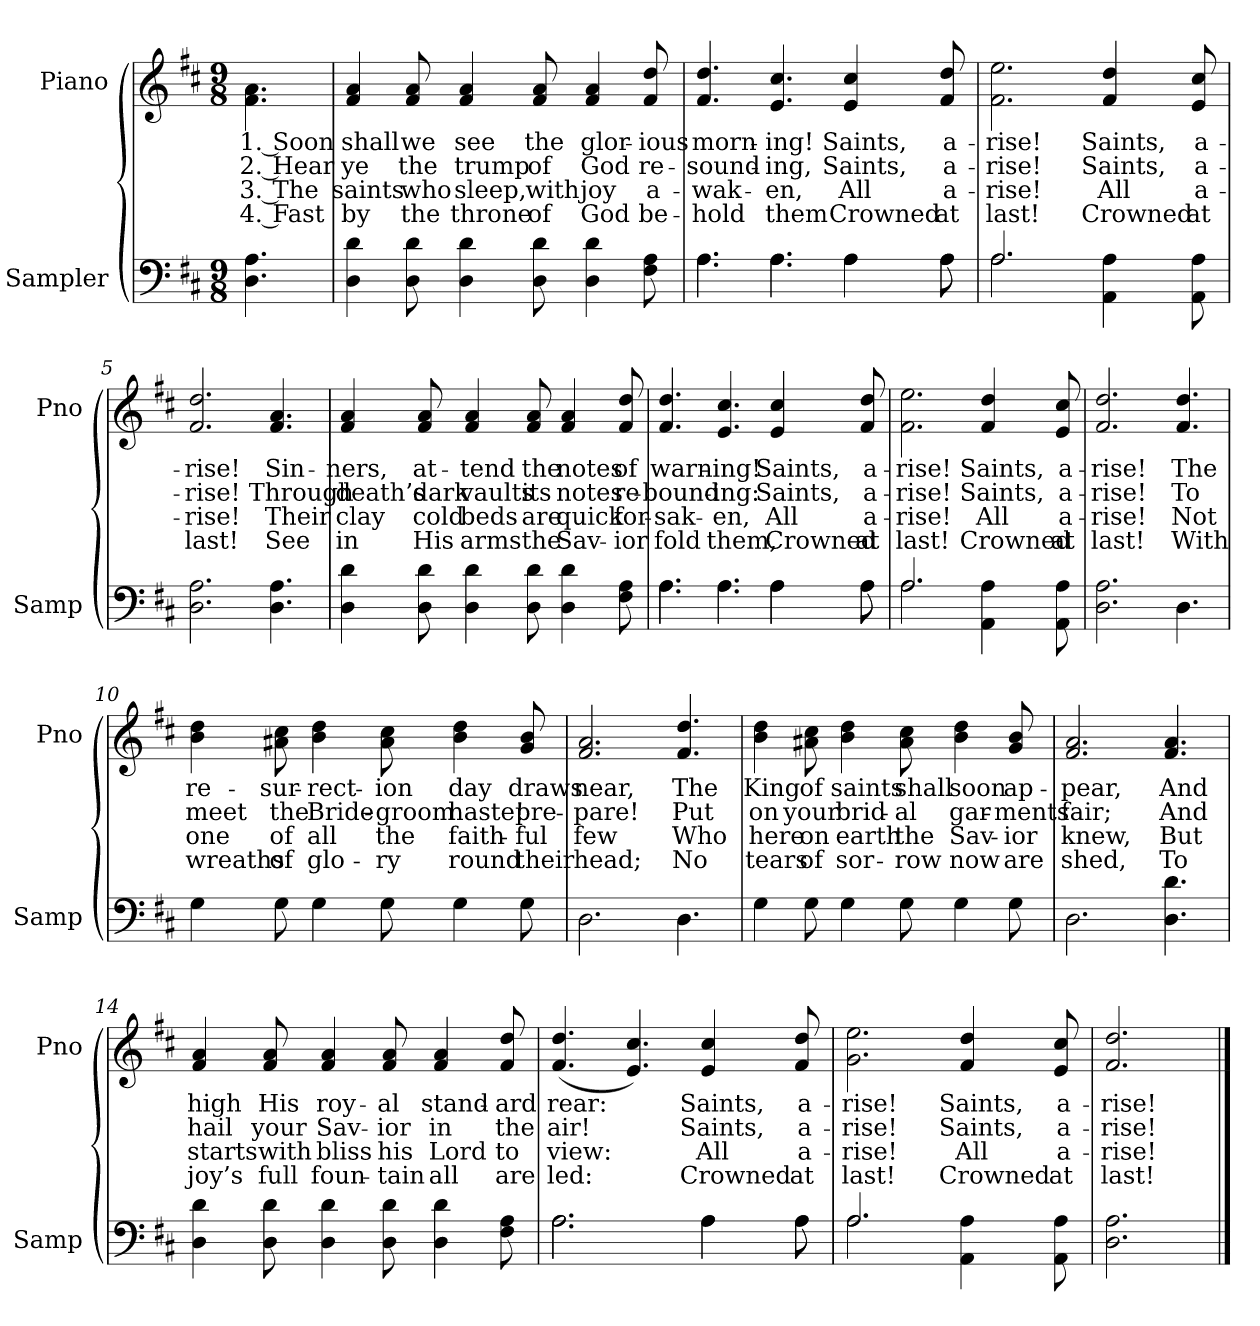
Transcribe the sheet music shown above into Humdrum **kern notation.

**kern	**kern	**text	**text	**text	**text
*part2	*part1	*part1	*part1	*part1	*part1
*staff2	*staff1	*staff1	*staff1	*staff1	*staff1
*I"Sampler	*I"Piano	*	*	*	*
*I'Samp	*I'Pno	*	*	*	*
*clefF4	*clefG2	*	*	*	*
*k[f#c#]	*k[f#c#]	*	*	*	*
*D:	*D:	*	*	*	*
*M9/8	*M9/8	*	*	*	*
=1	=1	=1	=1	=1	=1
4.D 4.A	4.f#\ 4.a\	1. Soon	2. Hear	3. The	4. Fast
=2	=2	=2	=2	=2	=2
4D 4d	4f# 4a	shall	ye	saints	by
8D 8d	8f# 8a	we	the	who	the
4D 4d	4f# 4a	see	trump	sleep,	throne
8D 8d	8f# 8a	the	of	with	of
4D 4d	4f# 4a	glor-	God	joy	God
8F# 8A	8f# 8dd	-ious	re-	a-	be-
=3	=3	=3	=3	=3	=3
*^	*	*	*	*	*
4.A\	4.A	4.f# 4.dd	morn-	-sound-	-wak-	-hold
4.A\	4.A	4.e 4.cc#	-ing!	-ing,	-en,	them
4A\	4A	4e 4cc#	Saints,	Saints,	All	Crowned
8A\	8A	8f# 8dd	a-	a-	a-	at
=4	=4	=4	=4	=4	=4	=4
2.A/	2.A	2.f# 2.ee	-rise!	-rise!	-rise!	last!
4AA 4A	4.ryy	4f# 4dd	Saints,	Saints,	All	Crowned
8AA 8A	.	8e 8cc#	a-	a-	a-	at
*v	*v	*	*	*	*	*
=5	=5	=5	=5	=5	=5
2.D 2.A	2.f# 2.dd	-rise!	-rise!	-rise!	last!
4.D 4.A	4.f# 4.a	Sin-	Through	Their	See
=6	=6	=6	=6	=6	=6
4D 4d	4f# 4a	-ners,	death’s	clay	in
8D 8d	8f# 8a	at-	dark	cold	His
4D 4d	4f# 4a	-tend	vaults	beds	arms
8D 8d	8f# 8a	the	its	are	the
4D 4d	4f# 4a	notes	notes	quick	Sav-
8F# 8A	8f# 8dd	of	re-	for-	-ior
=7	=7	=7	=7	=7	=7
*^	*	*	*	*	*
4.A\	4.A	4.f# 4.dd	warn-	-bound-	-sak-	fold
4.A\	4.A	4.e 4.cc#	-ing!	-ing:	-en,	them,
4A\	4A	4e 4cc#	Saints,	Saints,	All	Crowned
8A\	8A	8f# 8dd	a-	a-	a-	at
=8	=8	=8	=8	=8	=8	=8
2.A/	2.A	2.f# 2.ee	-rise!	-rise!	-rise!	last!
4AA 4A	4.ryy	4f# 4dd	Saints,	Saints,	All	Crowned
8AA 8A	.	8e 8cc#	a-	a-	a-	at
*v	*v	*	*	*	*	*
=9	=9	=9	=9	=9	=9
2.D 2.A	2.f# 2.dd	-rise!	-rise!	-rise!	last!
4.D\	4.f# 4.dd	The	To	Not	With
=10	=10	=10	=10	=10	=10
4G	4b 4dd	re-	meet	one	wreaths
8G	8a#X 8cc#	-sur-	the	of	of
4G	4b 4dd	-rect-	Bride-	all	glo-
8G	8a# 8cc#	-ion	-groom	the	-ry
4G	4b 4dd	day	haste!	faith-	round
8G	8g 8b	draws	pre-	-ful	their
=11	=11	=11	=11	=11	=11
2.D	2.f# 2.a	near,	-pare!	few	head;
4.D	4.f# 4.dd	The	Put	Who	No
=12	=12	=12	=12	=12	=12
4G	4b 4dd	King	on	here	tears
8G	8a#X 8cc#	of	your	on	of
4G	4b 4dd	saints	brid-	earth	sor-
8G	8a# 8cc#	shall	-al	the	-row
4G	4b 4dd	soon	gar-	Sav-	now
8G	8g 8b	ap-	-ments	-ior	are
=13	=13	=13	=13	=13	=13
2.D	2.f# 2.a	-pear,	fair;	knew,	shed,
4.D 4.d	4.f# 4.a	And	And	But	To
=14	=14	=14	=14	=14	=14
4D 4d	4f# 4a	high	hail	starts	joy’s
8D 8d	8f# 8a	His	your	with	full
4D 4d	4f# 4a	roy-	Sav-	bliss	foun-
8D 8d	8f# 8a	-al	-ior	his	-tain
4D 4d	4f# 4a	stand-	in	Lord	all
8F# 8A	8f# 8dd	-ard	the	to	are
=15	=15	=15	=15	=15	=15
*^	*	*	*	*	*
2.A\	2.A	(4.f# 4.dd	rear:	air!	view:	led:
.	.	4.e 4.cc#)	.	.	.	.
4A\	4A	4e 4cc#	Saints,	Saints,	All	Crowned
8A\	8A	8f# 8dd	a-	a-	a-	at
=16	=16	=16	=16	=16	=16	=16
2.A/	2.A	2.g 2.ee	-rise!	-rise!	-rise!	last!
4AA 4A	4.ryy	4f# 4dd	Saints,	Saints,	All	Crowned
8AA 8A	.	8e 8cc#	a-	a-	a-	at
*v	*v	*	*	*	*	*
=17	=17	=17	=17	=17	=17
2.D 2.A	2.f# 2.dd	-rise!	-rise!	-rise!	last!
==	==	==	==	==	==
*-	*-	*-	*-	*-	*-
